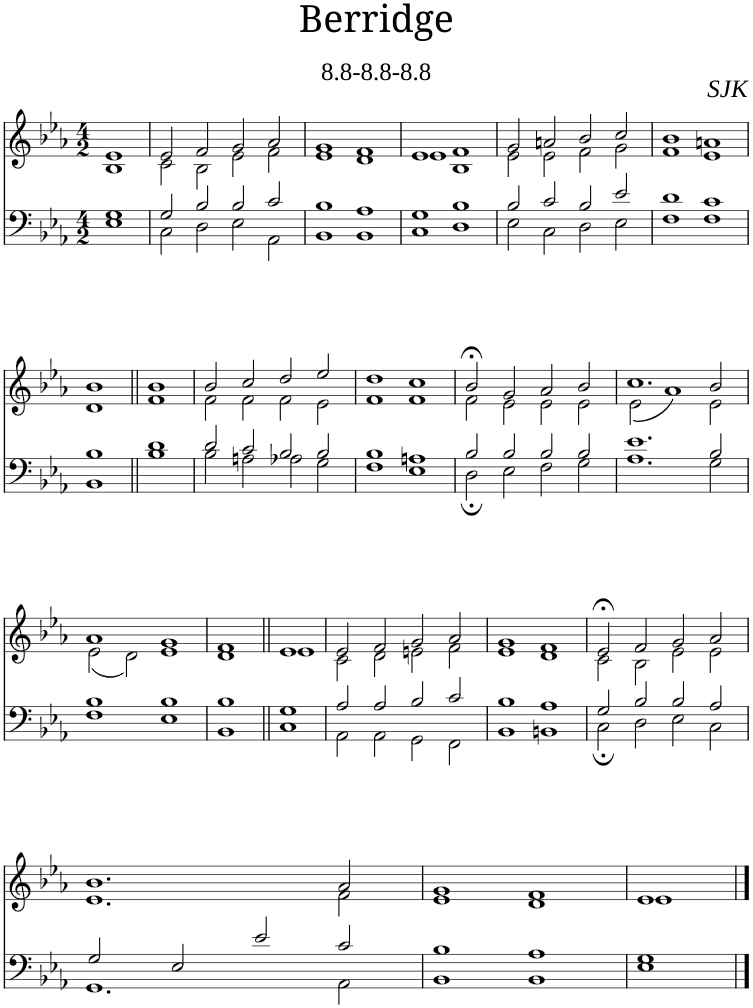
**kern	**kern
*part1	*part1
*staff2	*staff1
*I"Piano	*
*I'Pno	*
*clefF4	*clefG2
*k[b-e-a-]	*k[b-e-a-]
*M4/2	*M4/2
=1	=1
*^	*^
1G	1E-	1e-	1B-
=2	=2	=2	=2
2G/	2C\	2e-/	2c\
2B-/	2D\	2f/	2B-\
2B-/	2E-\	2g/	2e-\
2c/	2AA-\	2a-/	2f\
=3	=3	=3	=3
1B-	1BB-	1g	1e-
1A-	1BB-	1f	1d
=4	=4	=4	=4
1G	1C	1e-	1e-
1B-	1D	1f	1B-
=5	=5	=5	=5
2B-/	2E-\	2g/	2e-\
2c/	2C\	2an/	2e-\
2B-/	2D\	2b-/	2f\
2e-/	2E-\	2cc/	2g\
=6	=6	=6	=6
1d	1F	1b-	1f
1c	1F	1an	1e-
!!LO:LB:g=z	!!
=7	=7	=7	=7
1B-	1BB-	1b-	1d
=8||	=8||	=8||	=8||
1d	1B-	1b-	1f
=9	=9	=9	=9
2d/	2B-\	2b-/	2f\
2c/	2An\	2cc/	2f\
2B-/	2A-X\	2dd/	2f\
2B-/	2G\	2ee-/	2e-\
=10	=10	=10	=10
1B-	1F	1dd	1f
1An	1E-	1cc	1f
=11	=11	=11	=11
2B-/	2D;\	2b-;</	2f\
2B-/	2E-\	2g/	2e-\
2B-/	2F\	2a-/	2e-\
2B-/	2G\	2b-/	2e-\
=12	=12	=12	=12
1.e-	1.A-	1.cc	(2e-\
.	.	.	1a-)
2B-/	2G\	2b-/	2e-\
!!LO:LB:g=z	!!
=13	=13	=13	=13
1B-	1F	1a-	(2e-\
.	.	.	2d\)
1B-	1E-	1g	1e-
=14	=14	=14	=14
1B-	1BB-	1f	1d
=15||	=15||	=15||	=15||
1G	1C	1e-	1e-
=16	=16	=16	=16
2A-/	2AA-\	2e-/	2c\
2A-/	2AA-\	2f/	2d\
2B-/	2GG\	2g/	2en\
2c/	2FF\	2a-/	2f\
=17	=17	=17	=17
1B-	1BB-	1g	1e-
1A-	1BBn	1f	1d
=18	=18	=18	=18
2G/	2C;\	2e-;</	2c\
2B-/	2D\	2f/	2B-\
2B-/	2E-\	2g/	2e-\
2A-/	2C\	2a-/	2e-\
!!LO:LB:g=z	!!
=19	=19	=19	=19
2G/	1.GG	1.b-	1.e-
2E-/	.	.	.
2e-/	.	.	.
2c/	2AA-\	2a-/	2f\
=20	=20	=20	=20
1B-	1BB-	1g	1e-
1A-	1BB-	1f	1d
=21	=21	=21	=21
1G	1E-	1e-	1e-
*v	*v	*	*
*	*v	*v
==	==
*-	*-
